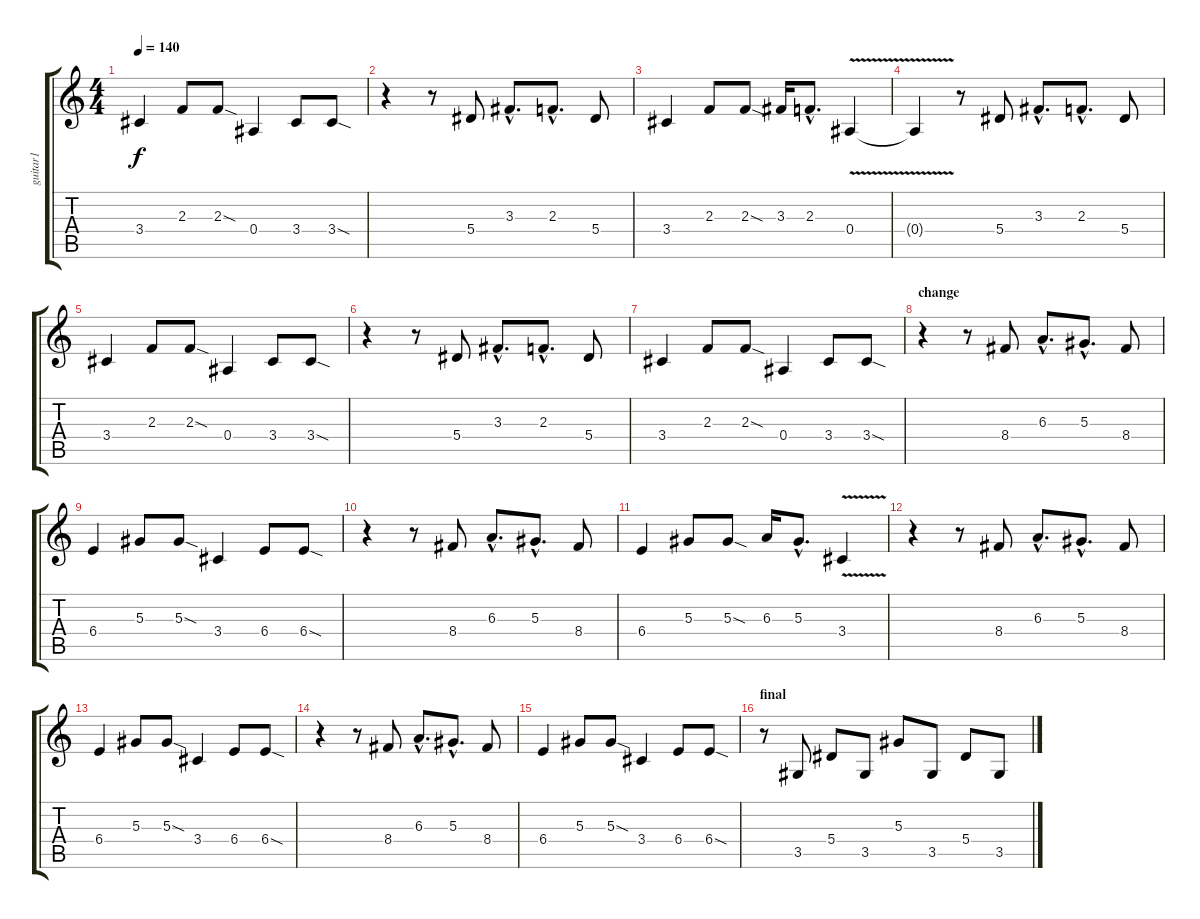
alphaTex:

\track ("guitar1" "guitar1") {instrument distortionguitar}
\staff {score tabs}
\tuning (C4 G3 Eb3 Bb2 F2 C2) {hide}
\ts (4 4)
\tempo 140
\clef g2
\ks c
3.4.4{dy f} 2.3.8 2.3{sod}.8 0.4.4 3.4.8 3.4{sod}.8 |
r.4 r.8 5.4.8 3.3{hac}.8{d} 2.3{hac}.8{d} 5.4.8 |
3.4.4 2.3.8 2.3{sod}.8 3.3.16 2.3{hac}.8{d} 0.4{v}.4 |
0.4{t}.4 r.8 5.4.8 3.3{hac}.8{d} 2.3{hac}.8{d} 5.4.8 |
3.4.4 2.3.8 2.3{sod}.8 0.4.4 3.4.8 3.4{sod}.8 |
r.4 r.8 5.4.8 3.3{hac}.8{d} 2.3{hac}.8{d} 5.4.8 |
3.4.4 2.3.8 2.3{sod}.8 0.4.4 3.4.8 3.4{sod}.8 |
\section ("" "change")
r.4 r.8 8.4.8 6.3{hac}.8{d} 5.3{hac}.8{d} 8.4.8 |
6.4.4 5.3.8 5.3{sod}.8 3.4.4 6.4.8 6.4{sod}.8 |
r.4 r.8 8.4.8 6.3{hac}.8{d} 5.3{hac}.8{d} 8.4.8 |
6.4.4 5.3.8 5.3{sod}.8 6.3.16 5.3{hac}.8{d} 3.4{v}.4 |
r.4 r.8 8.4.8 6.3{hac}.8{d} 5.3{hac}.8{d} 8.4.8 |
6.4.4 5.3.8 5.3{sod}.8 3.4.4 6.4.8 6.4{sod}.8 |
r.4 r.8 8.4.8 6.3{hac}.8{d} 5.3{hac}.8{d} 8.4.8 |
6.4.4 5.3.8 5.3{sod}.8 3.4.4 6.4.8 6.4{sod}.8 |
\section ("" "final")
r.8 3.5.8 5.4.8 3.5.8 5.3.8 3.5.8 5.4.8 3.5.8
